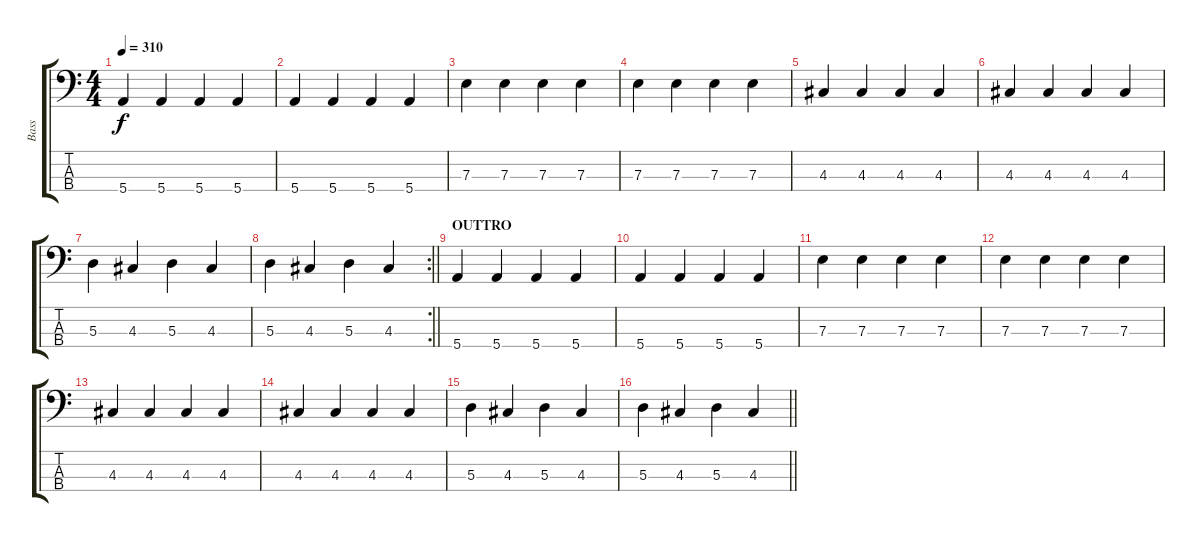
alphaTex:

\track ("Bass" "Bass") {instrument electricbassfinger}
\staff {score tabs}
\tuning (G2 D2 A1 E1) {hide}
\ts (4 4)
\tempo 310
\clef f4
\ks c
5.4.4{dy f} 5.4.4 5.4.4 5.4.4 |
5.4.4 5.4.4 5.4.4 5.4.4 |
7.3.4 7.3.4 7.3.4 7.3.4 |
7.3.4 7.3.4 7.3.4 7.3.4 |
4.3.4 4.3.4 4.3.4 4.3.4 |
4.3.4 4.3.4 4.3.4 4.3.4 |
5.3.4 4.3.4 5.3.4 4.3.4 |
\rc 2
\barLineRight lightlight
5.3.4 4.3.4 5.3.4 4.3.4 |
\section ("" "OUTTRO")
5.4.4 5.4.4 5.4.4 5.4.4 |
5.4.4 5.4.4 5.4.4 5.4.4 |
7.3.4 7.3.4 7.3.4 7.3.4 |
7.3.4 7.3.4 7.3.4 7.3.4 |
4.3.4 4.3.4 4.3.4 4.3.4 |
4.3.4 4.3.4 4.3.4 4.3.4 |
5.3.4 4.3.4 5.3.4 4.3.4 |
\barLineRight lightlight
5.3.4 4.3.4 5.3.4 4.3.4
